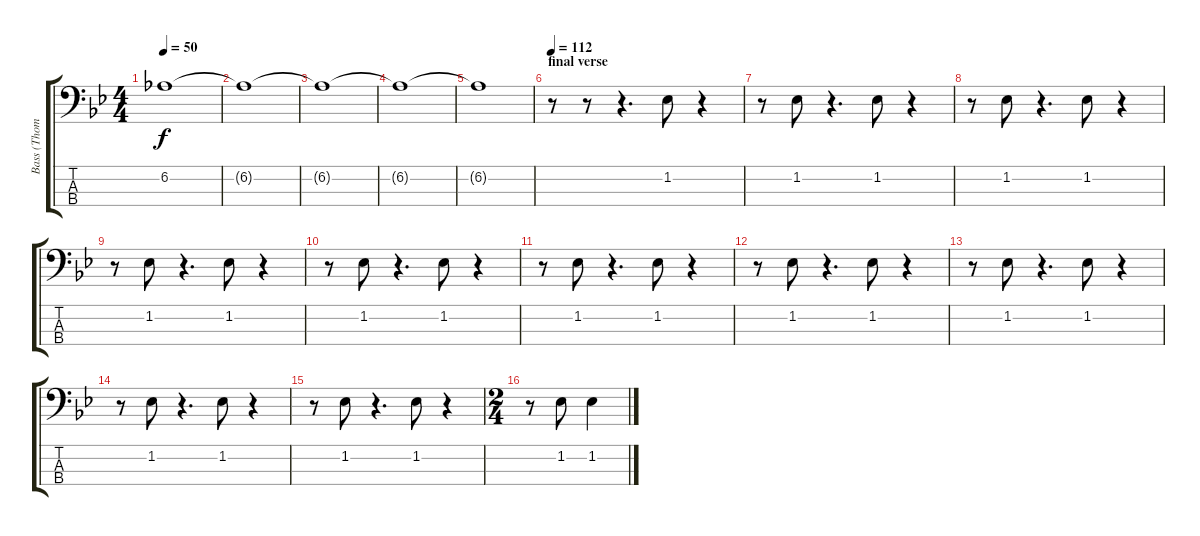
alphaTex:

\track ("Bass (Thompson)" "Bass (Thom") {instrument electricbassfinger}
\staff {score tabs}
\tuning (G2 D2 A1 E1) {hide}
\ts (4 4)
\tempo 50
\clef f4
\ks bb
6.2{t}.1{dy f} |
6.2{t}.1 |
6.2{t}.1 |
6.2{t}.1 |
6.2{t}.1 |
\section ("" "final verse")
\tempo 112
r.8{volume 16 instrument electricbassfinger} r.8 r.4{d} 1.2.8 r.4 |
r.8 1.2.8 r.4{d} 1.2.8 r.4 |
r.8 1.2.8 r.4{d} 1.2.8 r.4 |
r.8 1.2.8 r.4{d} 1.2.8 r.4 |
r.8 1.2.8 r.4{d} 1.2.8 r.4 |
r.8 1.2.8 r.4{d} 1.2.8 r.4 |
r.8 1.2.8 r.4{d} 1.2.8 r.4 |
r.8 1.2.8 r.4{d} 1.2.8 r.4 |
r.8 1.2.8 r.4{d} 1.2.8 r.4 |
r.8 1.2.8 r.4{d} 1.2.8 r.4 |
\ts (2 4)
r.8 1.2.8 1.2{ss}.4
